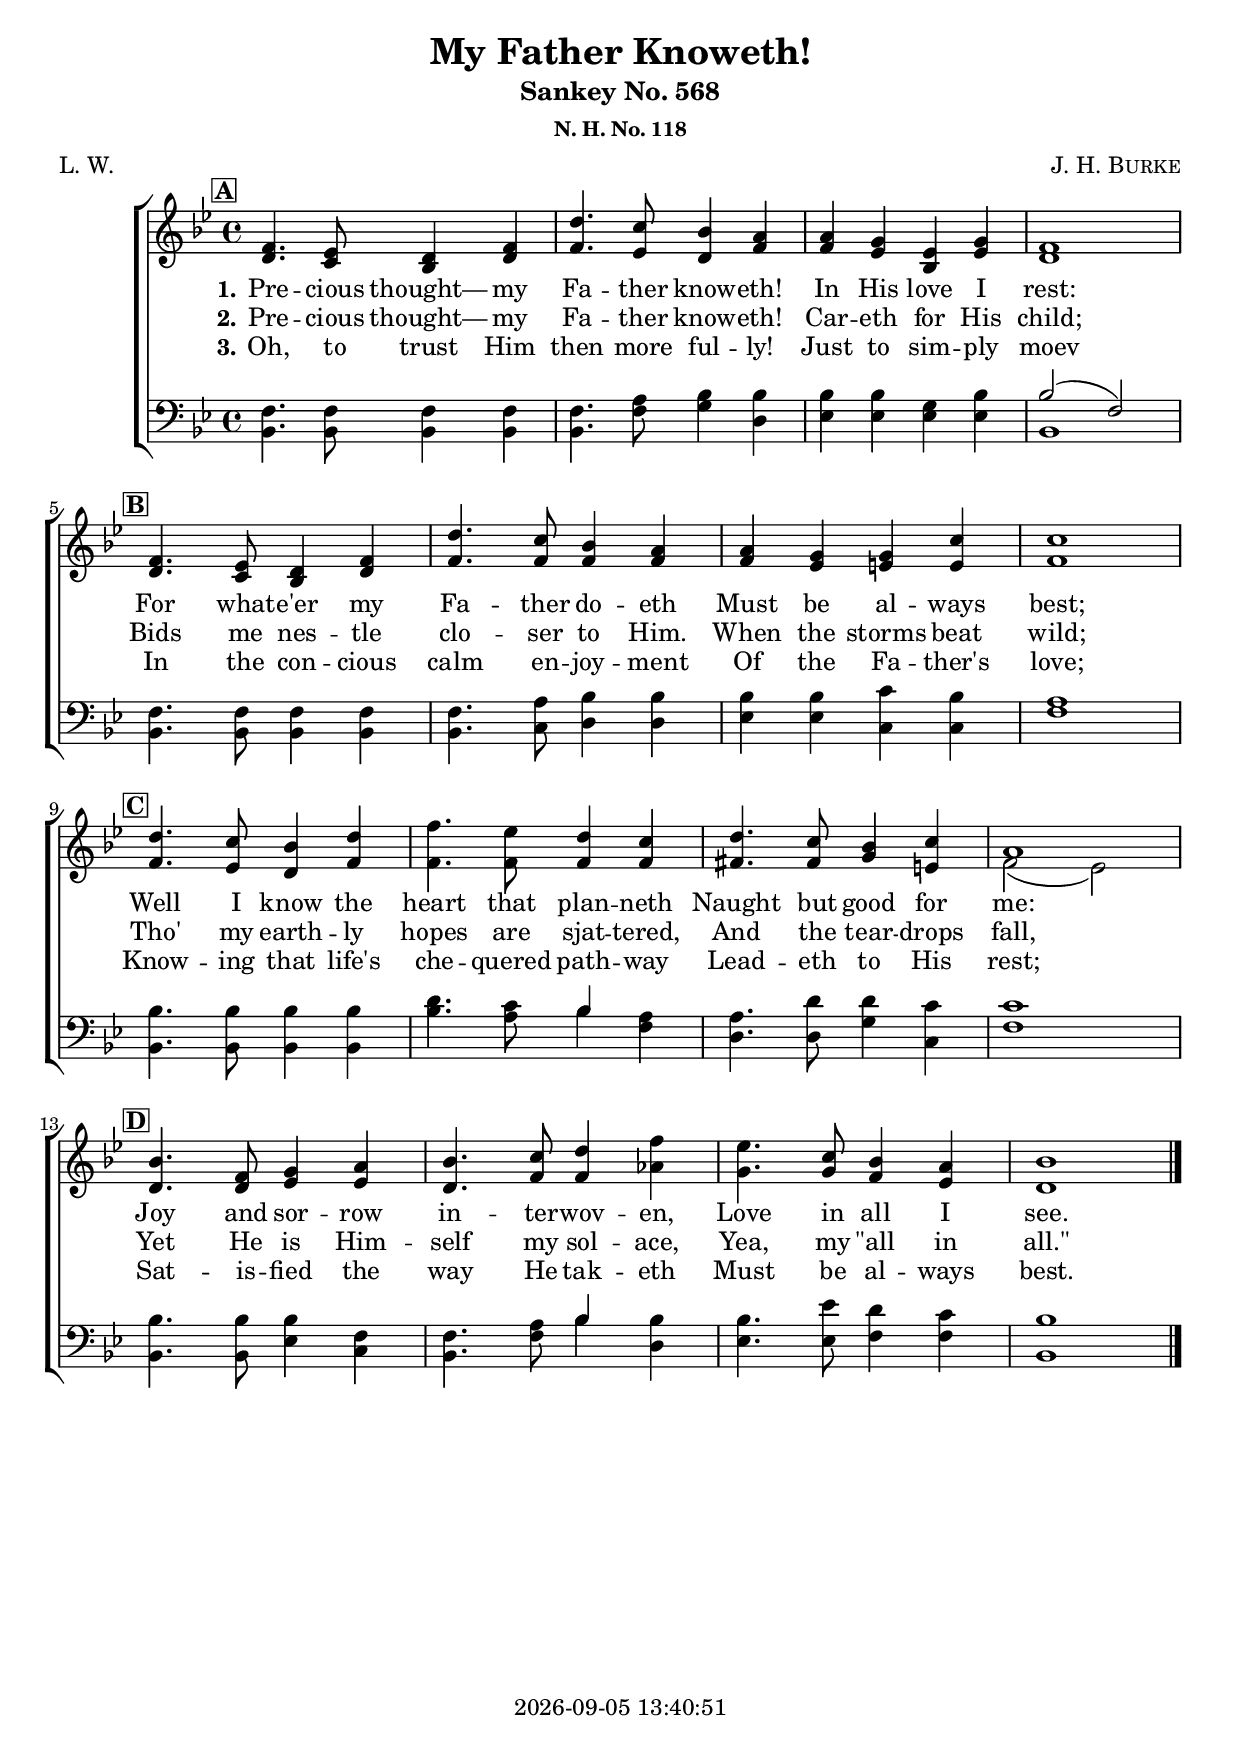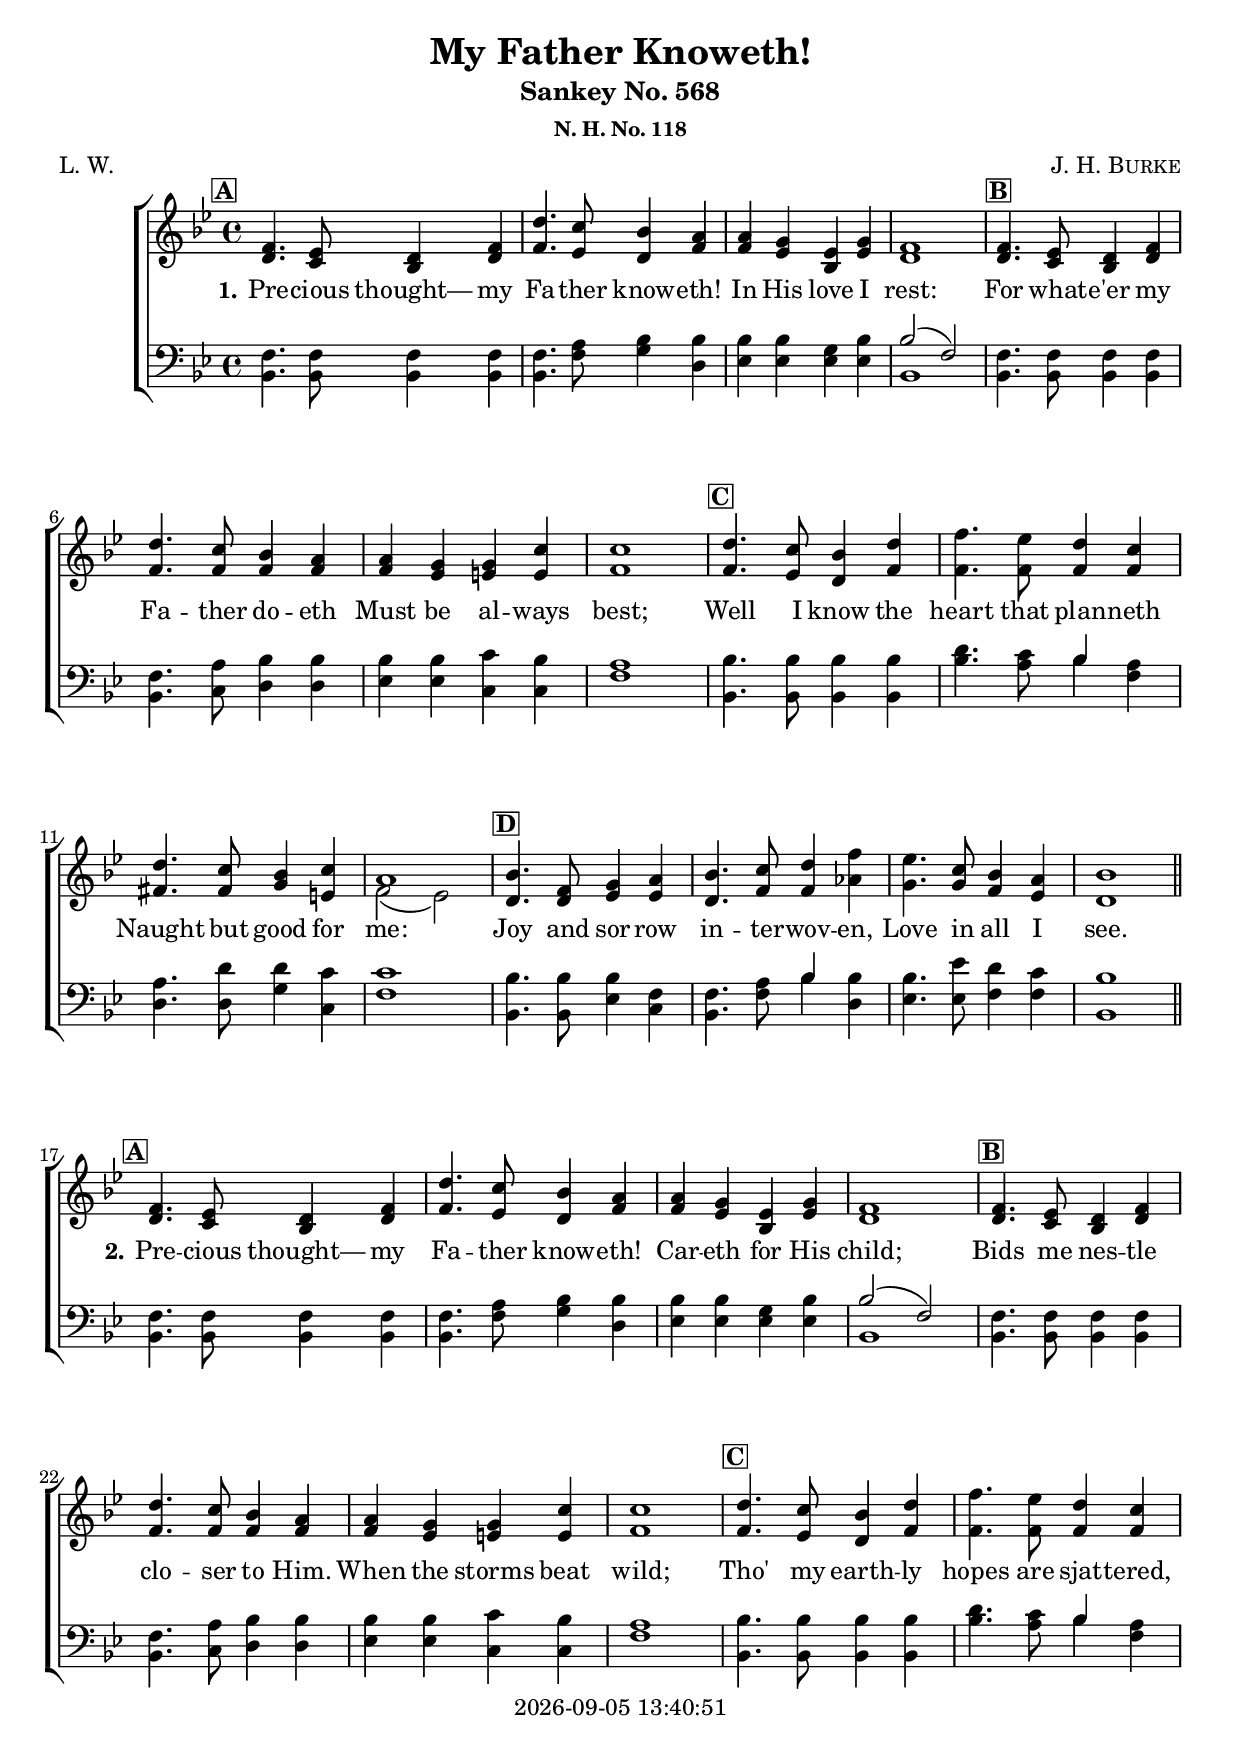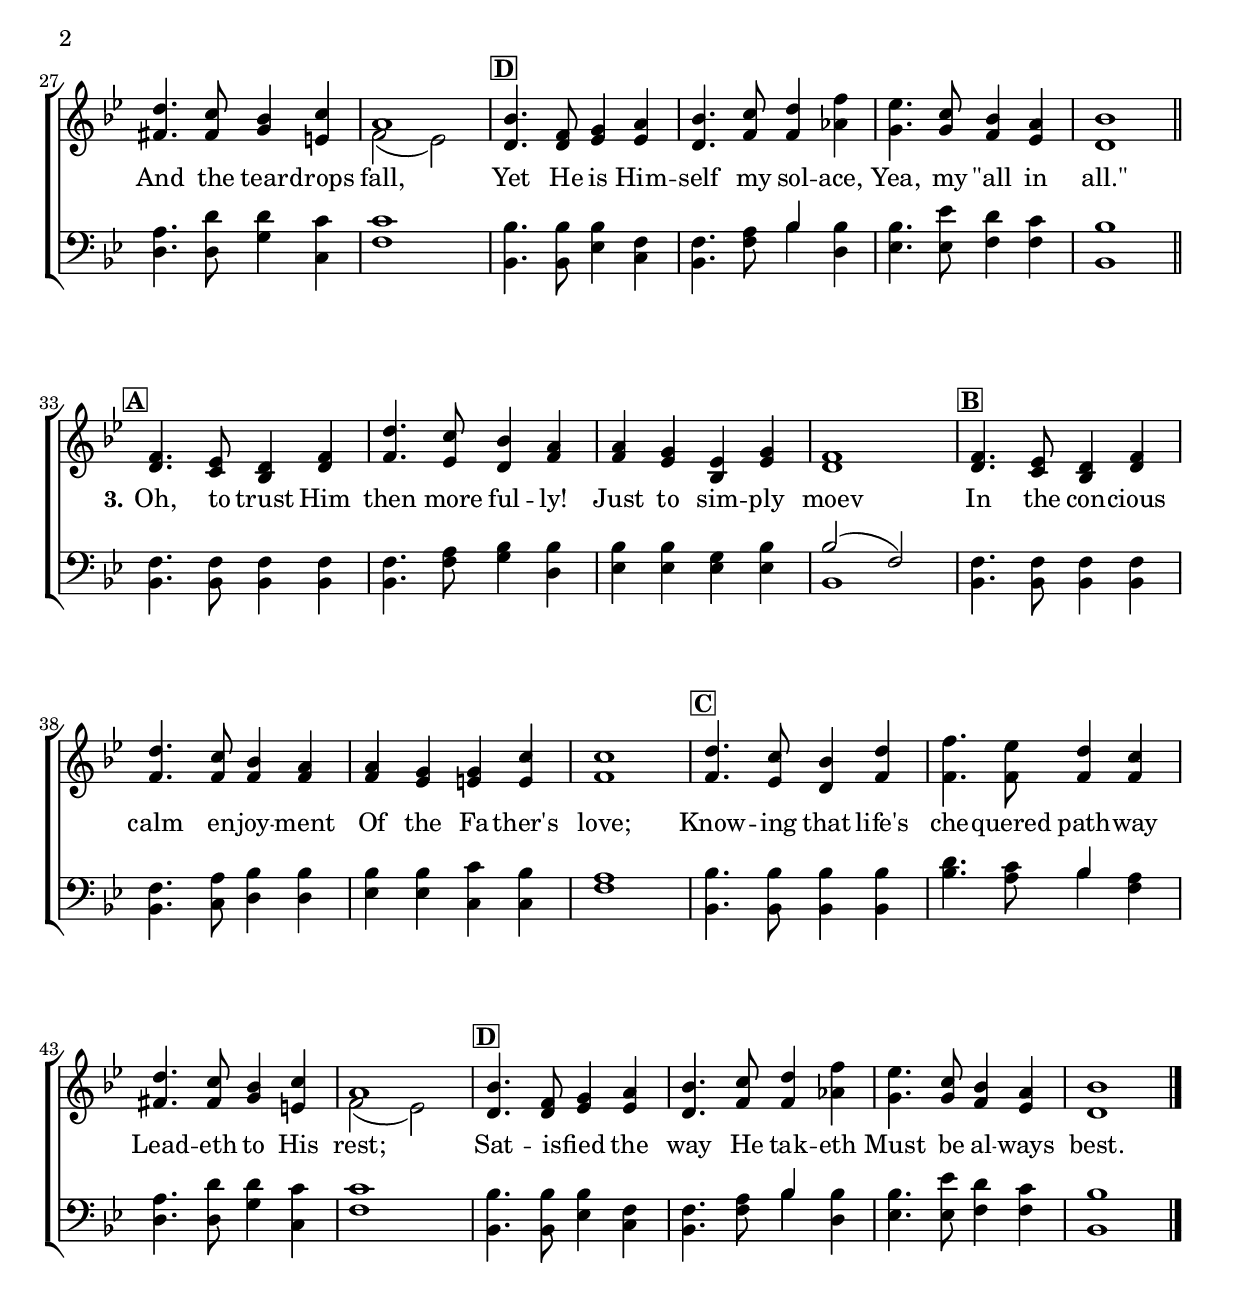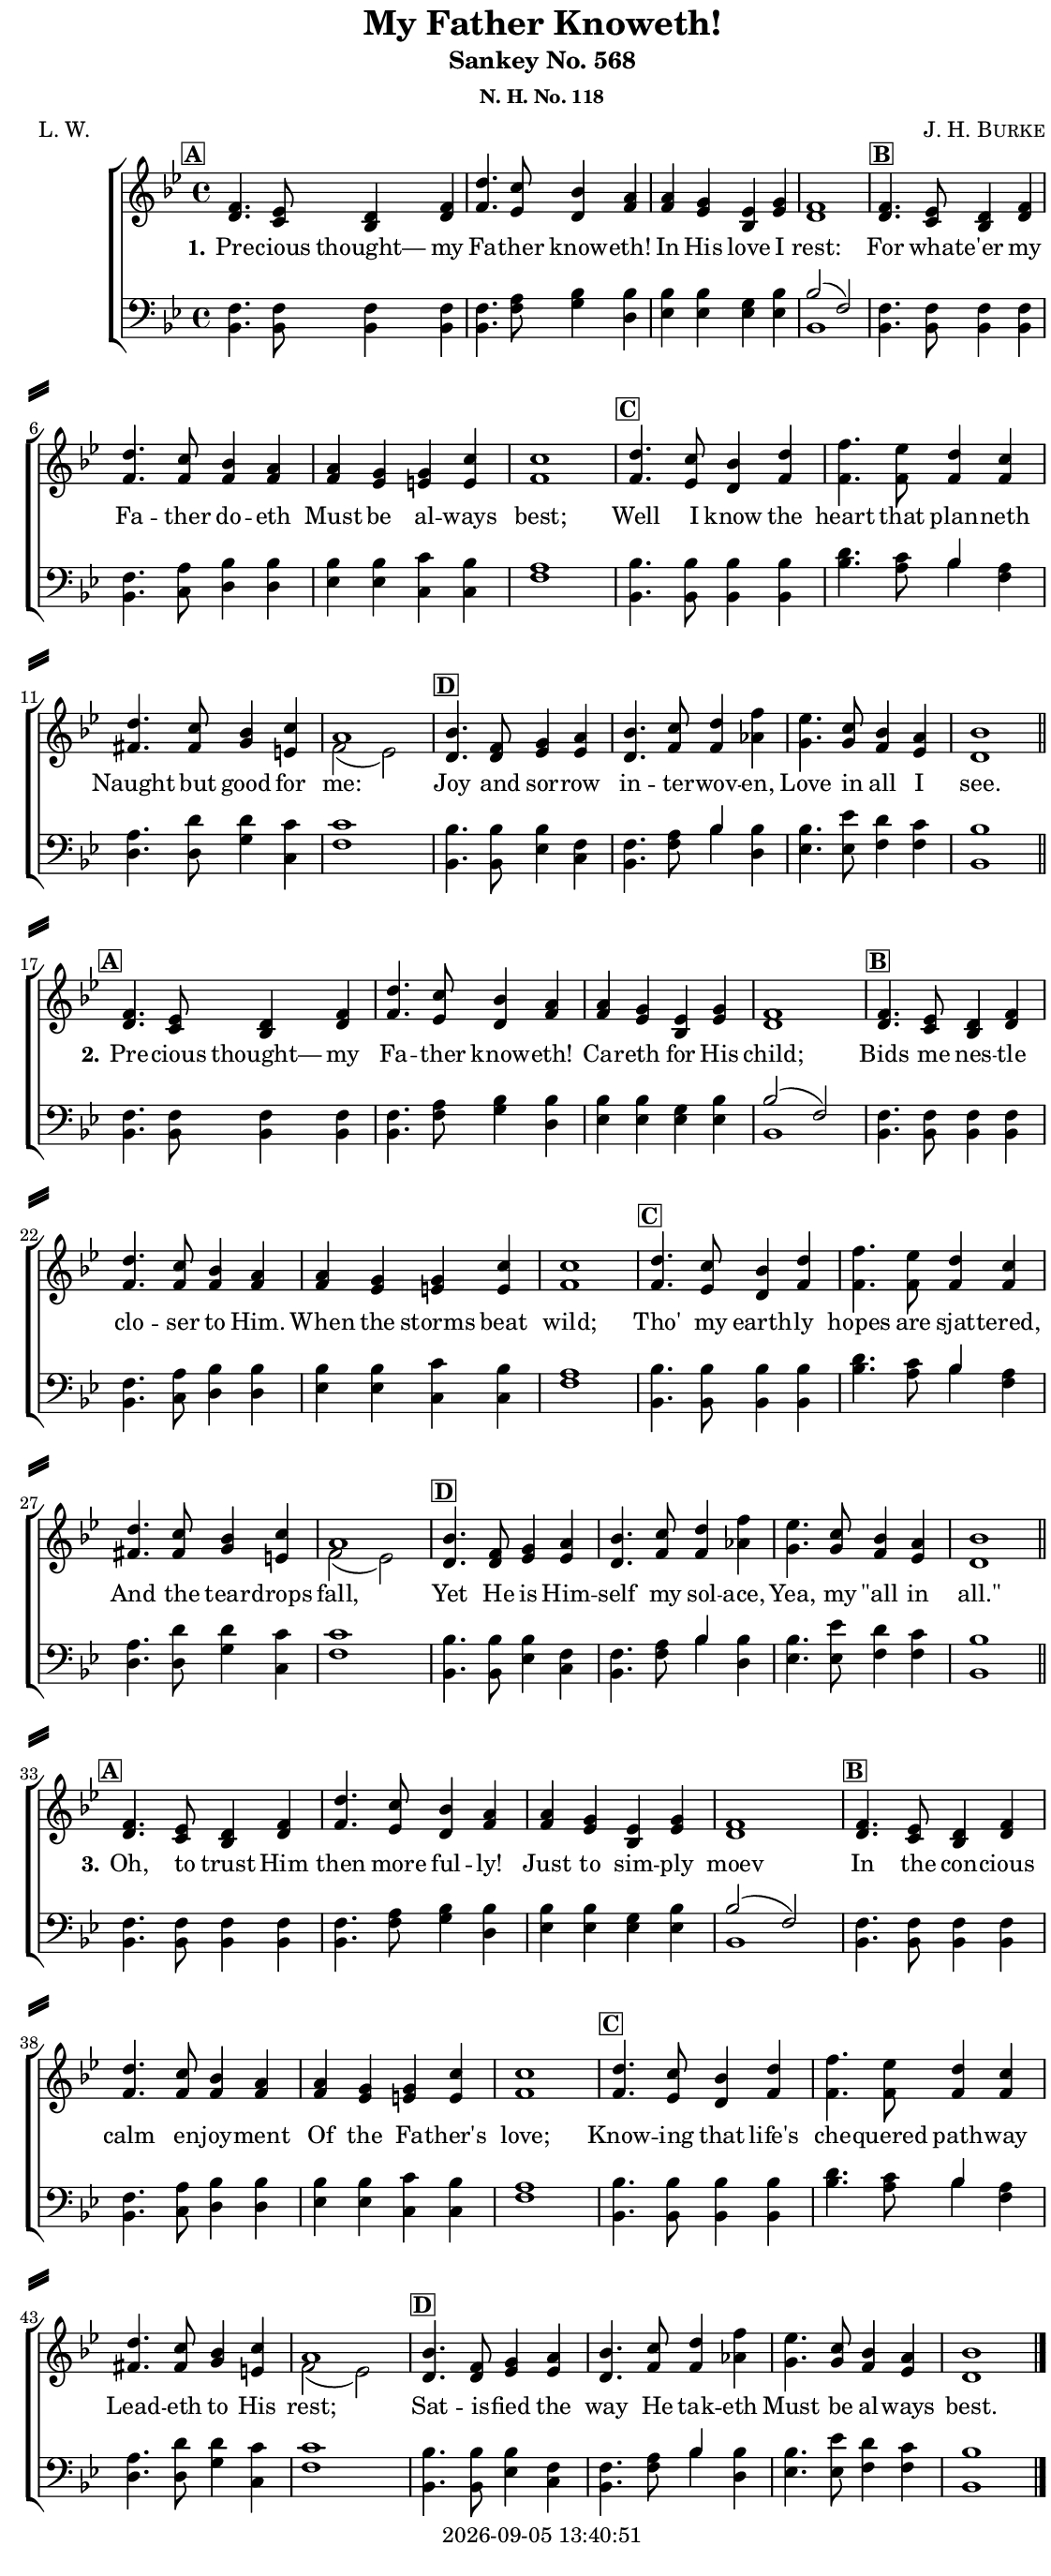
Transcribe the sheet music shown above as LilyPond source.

\version "2.22.1"

\include "articulate.ly"

today = #(strftime "%Y-%m-%d %H:%M:%S" (localtime (current-time)))

\header {
% centered at top
%  dedication  = "dedication"
  title       = "My Father Knoweth!"
  subtitle    = "Sankey No. 568"
  subsubtitle = "N. H. No. 118"
%  instrument  = "instrument"
  
% arrangement of following lines:
%
%  poet    composer
%  meter   arranger
%  piece       opus

  composer    = \markup\smallCaps "J. H. Burke"
%  arranger    = "arranger"
%  opus        = "opus"

  poet        = \markup\smallCaps "L. W."
%  meter       = \markup\smallCaps "meter"
%  piece       = \markup\smallCaps "piece"

% centered at bottom
% tagline     = "tagline" % default lilypond version
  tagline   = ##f
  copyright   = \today
}

global = {
  \key bes \major
  \time 4/4
}

RehearsalTrack = {
% \set Score.currentBarNumber = #5
  \textMark \markup { \box \bold "A" } s1*4
  \textMark \markup { \box \bold "B" } s1*4
  \textMark \markup { \box \bold "C" } s1*4
  \textMark \markup { \box \bold "D" } s1*4
}

TempoTrack = {
  \set Score.tempoHideNote = ##t
  \tempo 4=120
}

nl = { \bar "||" \break }

soprano = \relative {
  \autoBeamOff
  f'4. ees8 d4 f | d'4. c8 bes4 a | a g ees g | f1 |
  f4. ees8  d4 f | d'4. c8 bes4 a | 4 g g c | 1 |
  d4. c8 bes4 d | f4. ees8 d4 c | d4. c8 bes4 c | a1 |
  bes4. f8 g4 a | bes4. c8 d4 f | ees4. c8 bes4 a | bes1 |
}

alto = \relative {
  \autoBeamOff
  d'4. c8 bes4 d | f4. ees8 d4 f | f ees bes ees | d1 |
  d4. c8 bes4 d | f4. 8 4 4 | 4 ees e e | f1 |
  f4. ees8 d4 f | 4. 8 4 4 | fis4. 8 g4 e | f2(ees) |
  d4. 8 ees4 4 | d4. f8 4 aes | g4. 8 f4 ees | d1 |
}

tenor = \relative {
  \autoBeamOff
  f4. 8 4 4 | 4. a8 bes4 4 | 4 4 g bes | 2(f) |
  f4. 8 4 4 | 4. a8 bes4 4 | 4 4 c bes | a1 |
  bes4. 8 4 4 | d4. c8 bes4 a | 4. d8 4 c | 1 |
  bes4. 8 4 f | 4. a8 bes4 4 | 4. ees8 d4 c | bes1 |
}

bass = \relative {
  \autoBeamOff
  bes,4. 8 4 4 | 4. f'8 g4 d | ees4 4 4 4 | bes1 |
  bes4. 8 4 4 | 4. c8 d4 4 | ees4 4 c c | f1 |
  bes,4. 8 4 4 | bes'4. a8 bes4 f | d4. 8 g4 c, | f1 |
  bes,4. 8 ees4 c | bes4. f'8 bes4 d, | ees4. 8 f4 4 | bes,1 |
}

nom  = {   \set ignoreMelismata = ##t }
yesm = { \unset ignoreMelismata       }

chorus = \lyricmode {
}

chorusMen = \lyricmode {
}

verses = 3

wordsOne = \lyricmode {
  \set stanza = "1."
  Pre -- cious thought— my Fa -- ther know -- eth!
  In His love I rest:
  For what -- e'er my Fa -- ther do -- eth
  Must be al -- ways best;
  Well I know the heart that plan -- neth
  Naught but good for me:
  Joy and sor -- row in -- ter -- wov -- en,
  Love in all I see.
}
  
wordsTwo = \lyricmode {
  \set stanza = "2."
  Pre -- cious thought— my Fa -- ther know -- eth!
  Car -- eth for His child;
  Bids me nes -- tle clo -- ser to Him.
  When the storms beat wild;
  Tho' my earth -- ly hopes are sjat -- tered,
  And the tear -- drops fall,
  Yet He is Him -- self my sol -- ace,
  Yea, my "\"all" in "all.\""
}
  
wordsThree = \lyricmode {
  \set stanza = "3."
  Oh, to trust Him then more ful -- ly!
  Just to sim -- ply moev
  In the con -- cious calm en -- joy -- ment
  Of the Fa -- ther's love;
  Know -- ing that life's che -- quered path -- way
  Lead -- eth to His rest;
  Sat -- is -- fied the way He tak -- eth
  Must be al -- ways best.
}
  
wordsMidi = \lyricmode {
  \set stanza = "1."
  "Pre" "cious " "thought— " "my " Fa "ther " know "eth! "
  "\nIn " "His " "love " "I " "rest: "
  "\nFor " what "e'er " "my " Fa "ther " do "eth "
  "\nMust " "be " al "ways " "best; "
  "\nWell " "I " "know " "the " "heart " "that " plan "neth "
  "\nNaught " "but " "good " "for " "me: "
  "\nJoy " "and " sor "row " in ter wov "en, "
  "\nLove " "in " "all " "I " "see.\n"

  \set stanza = "2."
  "\nPre" "cious " "thought— " "my " Fa "ther " know "eth! "
  "\nCar" "eth " "for " "His " "child; "
  "\nBids " "me " nes "tle " clo "ser " "to " "Him. "
  "\nWhen " "the " "storms " "beat " "wild; "
  "\nTho' " "my " earth "ly " "hopes " "are " sjat "tered, "
  "\nAnd " "the " tear "drops " "fall, "
  "\nYet " "He " "is " Him "self " "my " sol "ace, "
  "\nYea, " "my " "\"all " "in " "all.\"\n"

  \set stanza = "3."
  "\nOh, " "to " "trust " "Him " "then " "more " ful "ly! "
  "\nJust " "to " sim "ply " "moev "
  "\nIn " "the " con "cious " "calm " en joy "ment "
  "\nOf " "the " Fa "ther's " "love; "
  "\nKnow" "ing " "that " "life's " che "quered " path "way "
  "\nLead" "eth " "to " "His " "rest; "
  "\nSat" is "fied " "the " "way " "He " tak "eth "
  "\nMust " "be " al "ways " "best. "
}

wordsMidiMen = \lyricmode {
}

\book {
  \bookOutputSuffix "midi"
  \score {
%    \articulate
        \new ChoirStaff <<
                                % Soprano staff
          \new Staff = soprano
          <<
            \new Voice { \repeat unfold \verses \TempoTrack     }
            \new Voice { \global \repeat unfold \verses \soprano \bar "|." }
            \addlyrics \wordsMidi
          >>
                                % Alto staff
          \new Staff = alto
          <<
            \new Voice { \global \repeat unfold \verses { \alto \nl } \bar "|." }
          >>
                                % Tenor staff
          \new Staff = tenor
          <<
            \clef "treble_8"
            \new Voice { \global \repeat unfold \verses \tenor }
            \addlyrics \wordsMidiMen
          >>
                                % Bass staff
          \new Staff = bass
          <<
            \clef "bass"
            \new Voice { \global \repeat unfold \verses \bass }
          >>
        >>
    \midi {}
  }
}

\book {
  \bookOutputSuffix "repeat"
  \score {
        \new ChoirStaff <<
                                  % Joint soprano/alto staff
          \new Staff = women \with { printPartCombineTexts = ##f }
          <<
            \new Voice \RehearsalTrack
            \new Voice \TempoTrack
            \new NullVoice = "aligner" \soprano
            \new Voice \partCombine #'(2 . 88) { \global \soprano \bar "|." } { \global \alto }
            \new Lyrics \lyricsto "aligner" { \wordsOne \chorus }
            \new Lyrics \lyricsto "aligner"   \wordsTwo
            \new Lyrics \lyricsto "aligner"   \wordsThree
          >>
                                  % Joint tenor/bass staff
          \new Staff = men \with { printPartCombineTexts = ##f }
          <<
            \clef "bass"
            \new Voice \partCombine #'(2 . 88) { \global \tenor } { \global \bass }
            \new NullVoice = alignerT { \tenor }
          >>
          \new Lyrics \with {alignAboveContext = men} \lyricsto alignerT \chorusMen
        >>
    \layout {
      #(layout-set-staff-size 20)
      indent = 1.5\cm
      \pointAndClickOff
      \context {
        \Staff \RemoveAllEmptyStaves
      }
    }
  }
}

singlescore = {
        \new ChoirStaff <<
                                  % Joint soprano/alto staff
          \new Staff = women \with { printPartCombineTexts = ##f }
          <<
            \new Voice { \repeat unfold \verses \RehearsalTrack }
            \new Voice { \repeat unfold \verses \TempoTrack }
            \new NullVoice = "aligner" { \repeat unfold \verses \soprano }
            \new Voice \partCombine #'(2 . 88) { \global \repeat unfold \verses \soprano \bar "|." }
                                    { \global \repeat unfold \verses { \alto \nl } \bar "|." }
            \new Lyrics \lyricsto "aligner" { \wordsOne   \chorus
                                              \wordsTwo   \chorus
                                              \wordsThree \chorus
                                            }
          >>
                                  % Joint tenor/bass staff
          \new Staff = men \with { printPartCombineTexts = ##f }
          <<
            \clef "bass"
            \new Voice \partCombine #'(2 . 88) { \global \repeat unfold \verses \tenor }
                                    { \global \repeat unfold \verses \bass }
            \new NullVoice = alignerT { \repeat unfold \verses \tenor }
          >>
          \new Lyrics \with {alignAboveContext = men} \lyricsto alignerT { \repeat unfold \verses \chorusMen }
        >>
}

\book {
  \bookOutputSuffix "single"
  \score {
    \singlescore
    \layout {
      #(layout-set-staff-size 20)
      indent = 1.5\cm
      \pointAndClickOff
      \context {
        \Staff \RemoveAllEmptyStaves
      }
    }
  }
}

\book {
  \bookOutputSuffix "singlepage"
  \paper {
    top-margin = 0
    left-margin = 7
    right-margin = 1
    paper-width = 190\mm
    page-breaking = #ly:one-page-breaking
    system-system-spacing.basic-distance = #15
    system-separator-markup = \slashSeparator
  }
  \score {
    \singlescore
    \layout {
      #(layout-set-staff-size 20)
      indent = 1.5\cm
      \pointAndClickOff
      \context {
        \Staff \RemoveAllEmptyStaves
      }
    }
  }
}
